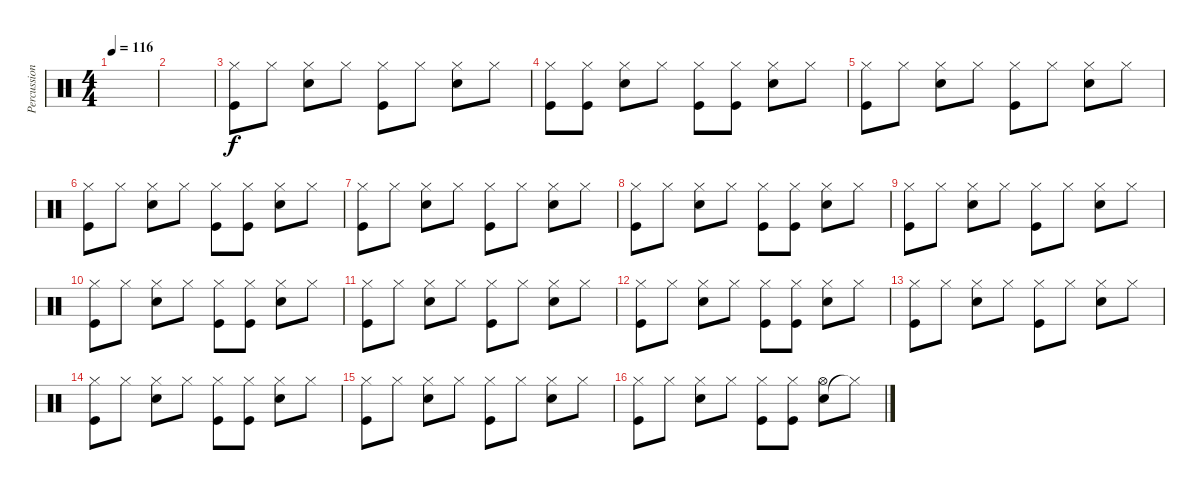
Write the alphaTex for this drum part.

\track ("Percussions" "Percussion") {instrument percussion}
\staff {score}
\articulation defaults
\ts (4 4)
\tempo 116
\clef neutral
\ks c
|
|
("Kick (hit)" "Hi-Hat (closed)").8 "Hi-Hat (closed)".8 ("Snare (hit) 2" "Hi-Hat (closed)").8 "Hi-Hat (closed)".8 ("Kick (hit)" "Hi-Hat (closed)").8 "Hi-Hat (closed)".8 ("Snare (hit) 2" "Hi-Hat (closed)").8 "Hi-Hat (closed)".8 |
("Kick (hit)" "Hi-Hat (closed)").8 ("Kick (hit)" "Hi-Hat (closed)").8 ("Snare (hit) 2" "Hi-Hat (closed)").8 "Hi-Hat (closed)".8 ("Kick (hit)" "Hi-Hat (closed)").8 ("Kick (hit)" "Hi-Hat (closed)").8 ("Snare (hit) 2" "Hi-Hat (closed)").8 "Hi-Hat (closed)".8 |
("Kick (hit)" "Hi-Hat (closed)").8 "Hi-Hat (closed)".8 ("Snare (hit) 2" "Hi-Hat (closed)").8 "Hi-Hat (closed)".8 ("Kick (hit)" "Hi-Hat (closed)").8 "Hi-Hat (closed)".8 ("Snare (hit) 2" "Hi-Hat (closed)").8 "Hi-Hat (closed)".8 |
("Kick (hit)" "Hi-Hat (closed)").8 "Hi-Hat (closed)".8 ("Snare (hit) 2" "Hi-Hat (closed)").8 "Hi-Hat (closed)".8 ("Kick (hit)" "Hi-Hat (closed)").8 ("Kick (hit)" "Hi-Hat (closed)").8 ("Snare (hit) 2" "Hi-Hat (closed)").8 "Hi-Hat (closed)".8 |
("Kick (hit)" "Hi-Hat (closed)").8 "Hi-Hat (closed)".8 ("Snare (hit) 2" "Hi-Hat (closed)").8 "Hi-Hat (closed)".8 ("Kick (hit)" "Hi-Hat (closed)").8 "Hi-Hat (closed)".8 ("Snare (hit) 2" "Hi-Hat (closed)").8 "Hi-Hat (closed)".8 |
("Kick (hit)" "Hi-Hat (closed)").8 "Hi-Hat (closed)".8 ("Snare (hit) 2" "Hi-Hat (closed)").8 "Hi-Hat (closed)".8 ("Kick (hit)" "Hi-Hat (closed)").8 ("Kick (hit)" "Hi-Hat (closed)").8 ("Snare (hit) 2" "Hi-Hat (closed)").8 "Hi-Hat (closed)".8 |
("Kick (hit)" "Hi-Hat (closed)").8 "Hi-Hat (closed)".8 ("Snare (hit) 2" "Hi-Hat (closed)").8 "Hi-Hat (closed)".8 ("Kick (hit)" "Hi-Hat (closed)").8 "Hi-Hat (closed)".8 ("Snare (hit) 2" "Hi-Hat (closed)").8 "Hi-Hat (closed)".8 |
("Kick (hit)" "Hi-Hat (closed)").8 "Hi-Hat (closed)".8 ("Snare (hit) 2" "Hi-Hat (closed)").8 "Hi-Hat (closed)".8 ("Kick (hit)" "Hi-Hat (closed)").8 ("Kick (hit)" "Hi-Hat (closed)").8 ("Snare (hit) 2" "Hi-Hat (closed)").8 "Hi-Hat (closed)".8 |
("Kick (hit)" "Hi-Hat (closed)").8 "Hi-Hat (closed)".8 ("Snare (hit) 2" "Hi-Hat (closed)").8 "Hi-Hat (closed)".8 ("Kick (hit)" "Hi-Hat (closed)").8 "Hi-Hat (closed)".8 ("Snare (hit) 2" "Hi-Hat (closed)").8 "Hi-Hat (closed)".8 |
("Kick (hit)" "Hi-Hat (closed)").8 "Hi-Hat (closed)".8 ("Snare (hit) 2" "Hi-Hat (closed)").8 "Hi-Hat (closed)".8 ("Kick (hit)" "Hi-Hat (closed)").8 ("Kick (hit)" "Hi-Hat (closed)").8 ("Snare (hit) 2" "Hi-Hat (closed)").8 "Hi-Hat (closed)".8 |
("Kick (hit)" "Hi-Hat (closed)").8 "Hi-Hat (closed)".8 ("Snare (hit) 2" "Hi-Hat (closed)").8 "Hi-Hat (closed)".8 ("Kick (hit)" "Hi-Hat (closed)").8 "Hi-Hat (closed)".8 ("Snare (hit) 2" "Hi-Hat (closed)").8 "Hi-Hat (closed)".8 |
("Kick (hit)" "Hi-Hat (closed)").8 "Hi-Hat (closed)".8 ("Snare (hit) 2" "Hi-Hat (closed)").8 "Hi-Hat (closed)".8 ("Kick (hit)" "Hi-Hat (closed)").8 ("Kick (hit)" "Hi-Hat (closed)").8 ("Snare (hit) 2" "Hi-Hat (closed)").8 "Hi-Hat (closed)".8 |
("Kick (hit)" "Hi-Hat (closed)").8 "Hi-Hat (closed)".8 ("Snare (hit) 2" "Hi-Hat (closed)").8 "Hi-Hat (closed)".8 ("Kick (hit)" "Hi-Hat (closed)").8 "Hi-Hat (closed)".8 ("Snare (hit) 2" "Hi-Hat (closed)").8 "Hi-Hat (closed)".8 |
("Kick (hit)" "Hi-Hat (closed)").8 "Hi-Hat (closed)".8 ("Snare (hit) 2" "Hi-Hat (closed)").8 "Hi-Hat (closed)".8 ("Kick (hit)" "Hi-Hat (closed)").8 ("Kick (hit)" "Hi-Hat (closed)").8 ("Snare (hit) 2" "Hi-Hat (open)").8 "Hi-Hat (closed)"{t}.8
